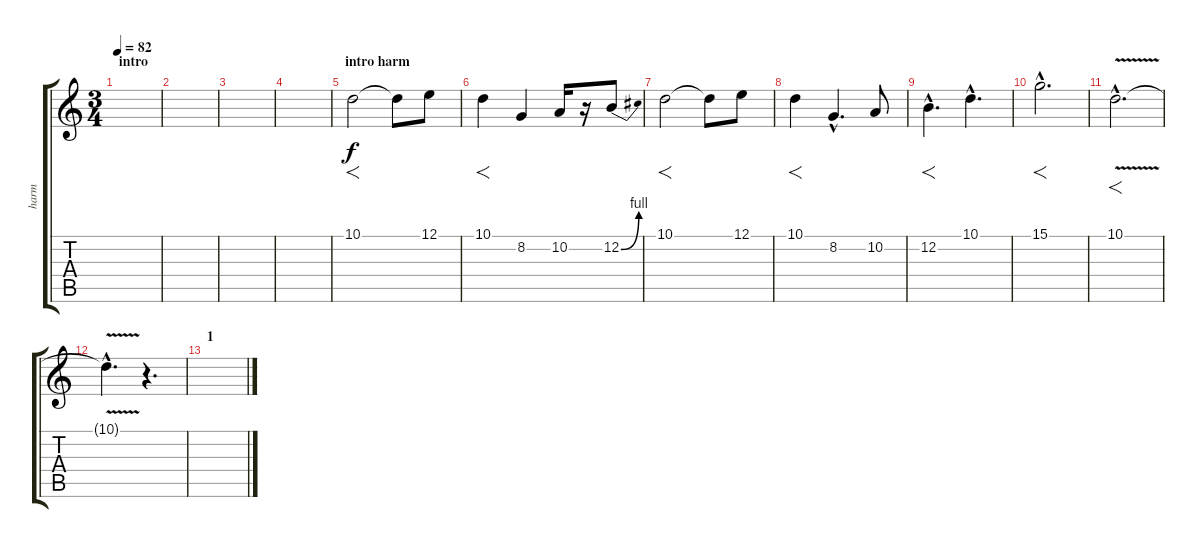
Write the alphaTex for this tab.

\track ("harm" "harm") {instrument drawbarorgan}
\staff {score tabs}
\tuning (E4 B3 G3 D3 A2 E2) {hide}
\ts (3 4)
\section ("" "intro")
\tempo 82
\clef g2
\ks c
|
|
|
|
\section ("" "intro harm")
10.1.2{f} 10.1{t}.8 12.1.8 |
10.1.4{f} 8.2.4 10.2.16 r.16 12.2{be (bend 0 0 60 4)}.8 |
10.1.2{f} 10.1{t}.8 12.1.8 |
10.1.4{f} 8.2{hac}.4{d} 10.2.8 |
12.2{hac}.4{f d} 10.1{hac}.4{d} |
15.1{hac}.2{f d} |
10.1{v hac}.2{f d} |
10.1{hac t}.4{d} r.4{d} |
\section ("" "1 ")
